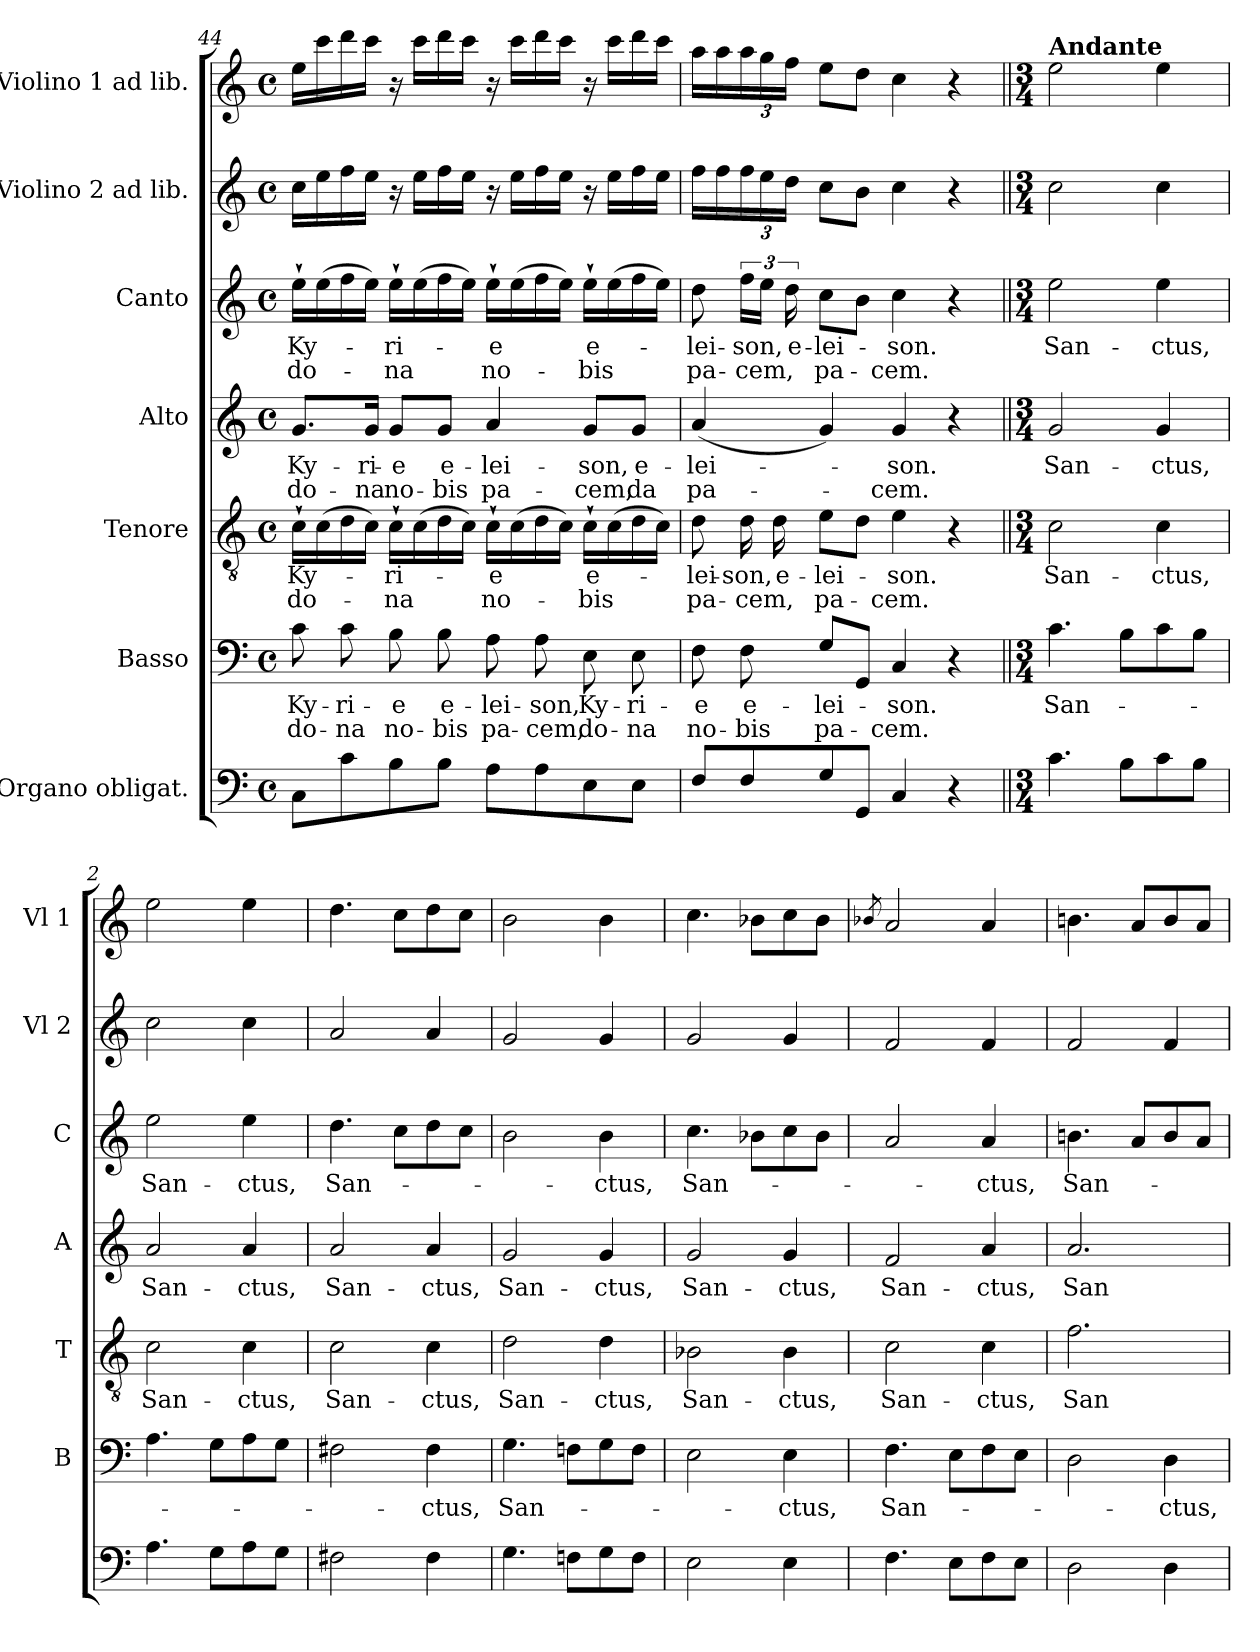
**kern	**kern	**text	**text	**kern	**text	**text	**kern	**text	**text	**kern	**text	**text	**kern	**kern
*part7	*part6	*part6	*part6	*part5	*part5	*part5	*part4	*part4	*part4	*part3	*part3	*part3	*part2	*part1
*staff7	*staff6	*staff6	*staff6	*staff5	*staff5	*staff5	*staff4	*staff4	*staff4	*staff3	*staff3	*staff3	*staff2	*staff1
*I"Organo obligat.	*I"Basso	*	*	*I"Tenore	*	*	*I"Alto	*	*	*I"Canto	*	*	*I"Violino 2 ad lib.	*I"Violino 1 ad lib.
*	*I'B	*	*	*I'T	*	*	*I'A	*	*	*I'C	*	*	*I'Vl 2	*I'Vl 1
!!LO:PB:g=z
*clefF4	*clefF4	*	*	*clefGv2	*	*	*clefG2	*	*	*clefG2	*	*	*clefG2	*clefG2
*k[]	*k[]	*	*	*k[]	*	*	*k[]	*	*	*k[]	*	*	*k[]	*k[]
*M4/4	*M4/4	*	*	*M4/4	*	*	*M4/4	*	*	*M4/4	*	*	*M4/4	*M4/4
*met(c)	*met(c)	*	*	*met(c)	*	*	*met(c)	*	*	*met(c)	*	*	*met(c)	*met(c)
=44	=44	=44	=44	=44	=44	=44	=44	=44	=44	=44	=44	=44	=44	=44
!	!	!LO:LY:b	!LO:LY:b	!	!LO:LY:b	!LO:LY:b	!	!LO:LY:b	!LO:LY:b	!	!LO:LY:b	!LO:LY:b	!	!
8C\L	8c\	Ky-	do-	16c`\LL	Ky-	do-	8.g/L	Ky-	do-	16ee`\LL	Ky-	do-	16cc\LL	16ee\LL
.	.	.	.	(>16c\	.	.	.	.	.	(>16ee\	.	.	16ee\	16ccc\
!	!	!LO:LY:b	!LO:LY:b	!	!	!	!	!	!	!	!	!	!	!
8c\	8c\	-ri-	-na	16d\	.	.	.	.	.	16ff\	.	.	16ff\	16ddd\
!	!	!	!	!	!	!	!	!LO:LY:b	!LO:LY:b	!	!	!	!	!
.	.	.	.	16c\JJ)	.	.	16g/Jk	-ri-	-na	16ee\JJ)	.	.	16ee\JJ	16ccc\JJ
!	!	!LO:LY:b	!LO:LY:b	!	!LO:LY:b	!LO:LY:b	!	!LO:LY:b	!LO:LY:b	!	!LO:LY:b	!LO:LY:b	!	!
8B\	8B\	-e	no-	16c`\LL	-ri-	-na	8g/L	-e	no-	16ee`\LL	-ri-	-na	16r	16r
.	.	.	.	(>16c\	.	.	.	.	.	(>16ee\	.	.	16ee\LL	16ccc\LL
!	!	!LO:LY:b	!LO:LY:b	!	!	!	!	!LO:LY:b	!LO:LY:b	!	!	!	!	!
8B\J	8B\	e-	-bis	16d\	.	.	8g/J	e-	-bis	16ff\	.	.	16ff\	16ddd\
.	.	.	.	16c\JJ)	.	.	.	.	.	16ee\JJ)	.	.	16ee\JJ	16ccc\JJ
!	!	!LO:LY:b	!LO:LY:b	!	!LO:LY:b	!LO:LY:b	!	!LO:LY:b	!LO:LY:b	!	!LO:LY:b	!LO:LY:b	!	!
8A\L	8A\	-lei-	pa-	16c`\LL	-e	no-	4a/	-lei-	pa-	16ee`\LL	e	no-	16r	16r
.	.	.	.	(>16c\	.	.	.	.	.	(>16ee\	.	.	16ee\LL	16ccc\LL
!	!	!LO:LY:b	!LO:LY:b	!	!	!	!	!	!	!	!	!	!	!
8A\	8A\	-son,	-cem,	16d\	.	.	.	.	.	16ff\	.	.	16ff\	16ddd\
.	.	.	.	16c\JJ)	.	.	.	.	.	16ee\JJ)	.	.	16ee\JJ	16ccc\JJ
!	!	!LO:LY:b	!LO:LY:b	!	!LO:LY:b	!LO:LY:b	!	!LO:LY:b	!LO:LY:b	!	!LO:LY:b	!LO:LY:b	!	!
8E\	8E\	Ky-	do-	16c`\LL	e-	-bis	8g/L	-son,	-cem,	16ee`\LL	e-	-bis	16r	16r
.	.	.	.	(>16c\	.	.	.	.	.	(>16ee\	.	.	16ee\LL	16ccc\LL
!	!	!LO:LY:b	!LO:LY:b	!	!	!	!	!LO:LY:b	!LO:LY:b	!	!	!	!	!
8E\J	8E\	-ri-	-na	16d\	.	.	8g/J	e-	da	16ff\	.	.	16ff\	16ddd\
.	.	.	.	16c\JJ)	.	.	.	.	.	16ee\JJ)	.	.	16ee\JJ	16ccc\JJ
=45	=45	=45	=45	=45	=45	=45	=45	=45	=45	=45	=45	=45	=45	=45
!	!	!LO:LY:b	!LO:LY:b	!	!LO:LY:b	!LO:LY:b	!	!LO:LY:b	!LO:LY:b	!	!LO:LY:b	!LO:LY:b	!	!
8F/L	8F\	-e	no-	8d\	-lei-	pa-	(<4a/	-lei-	pa-	8dd\	-lei-	pa-	16ff\LL	16aa\LL
.	.	.	.	.	.	.	.	.	.	.	.	.	16ff\	16aa\
!	!	!LO:LY:b	!LO:LY:b	!	!LO:LY:b	!LO:LY:b	!	!	!	!	!LO:LY:b	!LO:LY:b	!	!
*	*	*	*	*	*	*	*	*	*	*	*	*	*Xbrackettup	*Xbrackettup
8F/	8F\	e-	-bis	16d\	-son,	-cem,	.	.	.	24ff\LL	-son,	-cem,	24ff\	24aa\
.	.	.	.	.	.	.	.	.	.	24ee\JJ	.	.	24ee\	24gg\
!	!	!	!	!	!LO:LY:b	!	!	!	!	!	!	!	!	!
.	.	.	.	16d\	e-	.	.	.	.	.	.	.	.	.
!	!	!	!	!	!	!	!	!	!	!	!LO:LY:b	!	!	!
.	.	.	.	.	.	.	.	.	.	24dd\	e-	.	24dd\JJ	24ff\JJ
!	!	!LO:LY:b	!LO:LY:b	!	!LO:LY:b	!LO:LY:b	!	!	!	!	!LO:LY:b	!LO:LY:b	!	!
8G/	8G/L	-lei-	pa-	8e\L	-lei-	pa-	4g/)	.	.	8cc\L	-lei-	pa-	8cc\L	8ee\L
8GG/J	8GG/J	.	.	8d\J	.	.	.	.	.	8b\J	.	.	8b\J	8dd\J
!	!	!LO:LY:b	!LO:LY:b	!	!LO:LY:b	!LO:LY:b	!	!LO:LY:b	!LO:LY:b	!	!LO:LY:b	!LO:LY:b	!	!
4C/	4C/	-son.	-cem.	4e\	-son.	-cem.	4g/	-son.	-cem.	4cc\	-son.	-cem.	4cc\	4cc\
4r	4r	.	.	4r	.	.	4r	.	.	4r	.	.	4r	4r
!!LO:PB:g=z
=1||	=1||	=1||	=1||	=1||	=1||	=1||	=1||	=1||	=1||	=1||	=1||	=1||	=1||	=1||
*k[]	*k[]	*	*	*k[]	*	*	*k[]	*	*	*k[]	*	*	*k[]	*k[]
*M3/4	*M3/4	*	*	*M3/4	*	*	*M3/4	*	*	*M3/4	*	*	*M3/4	*M3/4
!	!	!	!	!	!	!	!	!	!	!	!	!	!	!LO:TX:a:B:t=Andante
!	!	!LO:LY:b	!	!	!LO:LY:b	!	!	!LO:LY:b	!	!	!LO:LY:b	!	!	!
4.c\	4.c\	San-	.	2c\	San-	.	2g/	San-	.	2ee\	San-	.	2cc\	2ee\
8B\L	8B\L	.	.	.	.	.	.	.	.	.	.	.	.	.
!	!	!	!	!	!LO:LY:b	!	!	!LO:LY:b	!	!	!LO:LY:b	!	!	!
8c\	8c\	.	.	4c\	-ctus,	.	4g/	-ctus,	.	4ee\	-ctus,	.	4cc\	4ee\
8B\J	8B\J	.	.	.	.	.	.	.	.	.	.	.	.	.
=2	=2	=2	=2	=2	=2	=2	=2	=2	=2	=2	=2	=2	=2	=2
!	!	!	!	!	!LO:LY:b	!	!	!LO:LY:b	!	!	!LO:LY:b	!	!	!
4.A\	4.A\	.	.	2c\	San-	.	2a/	San-	.	2ee\	San-	.	2cc\	2ee\
8G\L	8G\L	.	.	.	.	.	.	.	.	.	.	.	.	.
!	!	!	!	!	!LO:LY:b	!	!	!LO:LY:b	!	!	!LO:LY:b	!	!	!
8A\	8A\	.	.	4c\	-ctus,	.	4a/	-ctus,	.	4ee\	-ctus,	.	4cc\	4ee\
8G\J	8G\J	.	.	.	.	.	.	.	.	.	.	.	.	.
=3	=3	=3	=3	=3	=3	=3	=3	=3	=3	=3	=3	=3	=3	=3
!	!	!	!	!	!LO:LY:b	!	!	!LO:LY:b	!	!	!LO:LY:b	!	!	!
2F#X\	2F#X\	.	.	2c\	San-	.	2a/	San-	.	4.dd\	San-	.	2a/	4.dd\
.	.	.	.	.	.	.	.	.	.	8cc\L	.	.	.	8cc\L
!	!	!LO:LY:b	!	!	!LO:LY:b	!	!	!LO:LY:b	!	!	!	!	!	!
4F#\	4F#\	-ctus,	.	4c\	-ctus,	.	4a/	-ctus,	.	8dd\	.	.	4a/	8dd\
.	.	.	.	.	.	.	.	.	.	8cc\J	.	.	.	8cc\J
=4	=4	=4	=4	=4	=4	=4	=4	=4	=4	=4	=4	=4	=4	=4
!	!	!LO:LY:b	!	!	!LO:LY:b	!	!	!LO:LY:b	!	!	!	!	!	!
4.G\	4.G\	San-	.	2d\	San-	.	2g/	San-	.	2b\	.	.	2g/	2b\
8Fn\L	8Fn\L	.	.	.	.	.	.	.	.	.	.	.	.	.
!	!	!	!	!	!LO:LY:b	!	!	!LO:LY:b	!	!	!LO:LY:b	!	!	!
8G\	8G\	.	.	4d\	-ctus,	.	4g/	-ctus,	.	4b\	-ctus,	.	4g/	4b\
8F\J	8F\J	.	.	.	.	.	.	.	.	.	.	.	.	.
=5	=5	=5	=5	=5	=5	=5	=5	=5	=5	=5	=5	=5	=5	=5
!	!	!	!	!	!LO:LY:b	!	!	!LO:LY:b	!	!	!LO:LY:b	!	!	!
2E\	2E\	.	.	2B-X\	San-	.	2g/	San-	.	4.cc\	San-	.	2g/	4.cc\
.	.	.	.	.	.	.	.	.	.	8b-X\L	.	.	.	8b-X\L
!	!	!LO:LY:b	!	!	!LO:LY:b	!	!	!LO:LY:b	!	!	!	!	!	!
4E\	4E\	-ctus,	.	4B-\	-ctus,	.	4g/	-ctus,	.	8cc\	.	.	4g/	8cc\
.	.	.	.	.	.	.	.	.	.	8b-\J	.	.	.	8b-\J
=6	=6	=6	=6	=6	=6	=6	=6	=6	=6	=6	=6	=6	=6	=6
.	.	.	.	.	.	.	.	.	.	.	.	.	.	8qb-X/
!	!	!LO:LY:b	!	!	!LO:LY:b	!	!	!LO:LY:b	!	!	!	!	!	!
4.F\	4.F\	San-	.	2c\	San-	.	2f/	San-	.	2a/	.	.	2f/	2a/
8E\L	8E\L	.	.	.	.	.	.	.	.	.	.	.	.	.
!	!	!	!	!	!LO:LY:b	!	!	!LO:LY:b	!	!	!LO:LY:b	!	!	!
8F\	8F\	.	.	4c\	-ctus,	.	4a/	-ctus,	.	4a/	-ctus,	.	4f/	4a/
8E\J	8E\J	.	.	.	.	.	.	.	.	.	.	.	.	.
!!LO:LB:g=z
=7	=7	=7	=7	=7	=7	=7	=7	=7	=7	=7	=7	=7	=7	=7
!	!	!	!	!	!LO:LY:b	!	!	!LO:LY:b	!	!	!LO:LY:b	!	!	!
2D\	2D\	.	.	2.f\	San-	.	2.a/	San-	.	4.bn\	San-	.	2f/	4.bn\
.	.	.	.	.	.	.	.	.	.	8a/L	.	.	.	8a/L
!	!	!LO:LY:b	!	!	!	!	!	!	!	!	!	!	!	!
4D\	4D\	-ctus,	.	.	.	.	.	.	.	8b/	.	.	4f/	8b/
.	.	.	.	.	.	.	.	.	.	8a/J	.	.	.	8a/J
=	=	=	=	=	=	=	=	=	=	=	=	=	=	=
*-	*-	*-	*-	*-	*-	*-	*-	*-	*-	*-	*-	*-	*-	*-
